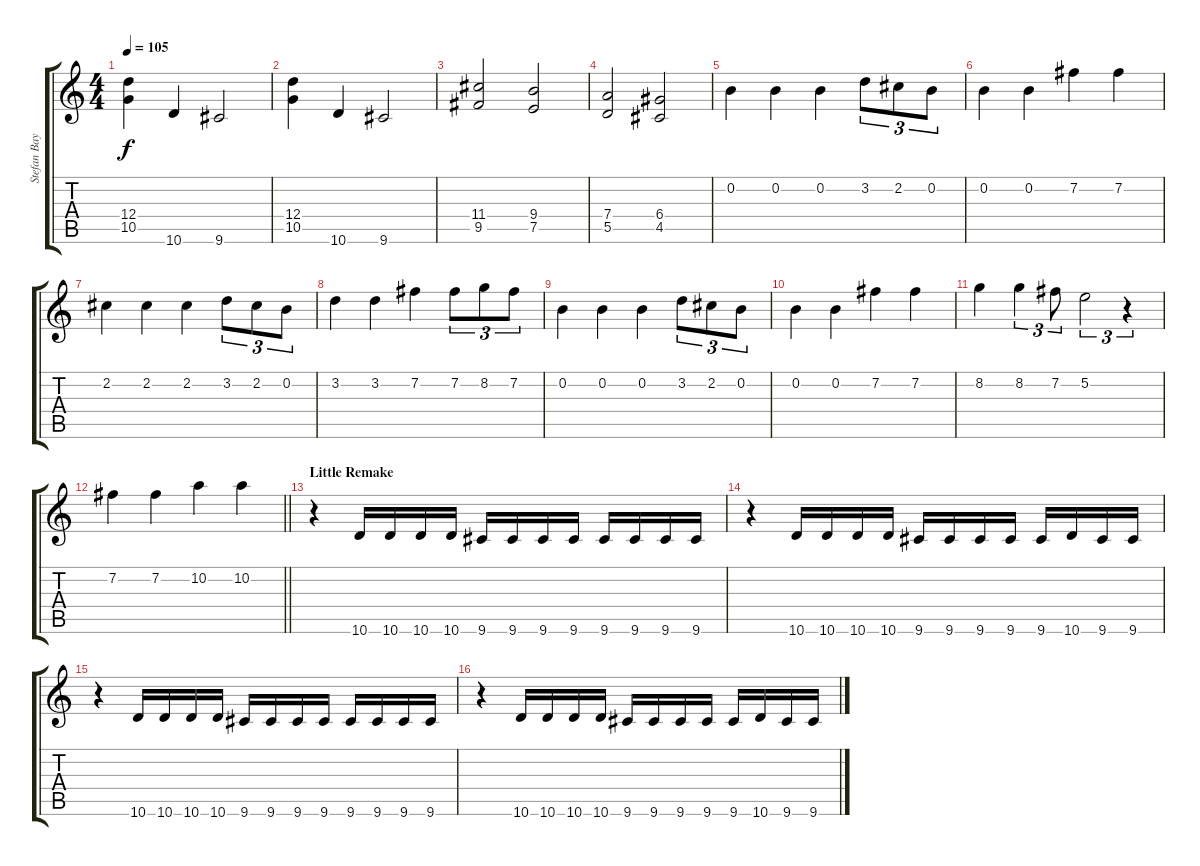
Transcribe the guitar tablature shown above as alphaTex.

\track ("Stefan Bayle(solo)" "Stefan Bay") {instrument overdrivenguitar}
\staff {score tabs}
\tuning (E4 B3 G3 D3 A2 E2) {hide}
\ts (4 4)
\tempo 105
\clef g2
\ks c
(12.4 10.5).4{dy f} 10.6.4 9.6.2 |
(12.4 10.5).4 10.6.4 9.6.2 |
(11.4 9.5).2 (9.4 7.5).2 |
(7.4 5.5).2 (6.4 4.5).2 |
0.2.4 0.2.4 0.2.4 3.2.8{tu (3 2)} 2.2.8{tu (3 2)} 0.2.8{tu (3 2)} |
0.2.4 0.2.4 7.2.4 7.2.4 |
2.2.4 2.2.4 2.2.4 3.2.8{tu (3 2)} 2.2.8{tu (3 2)} 0.2.8{tu (3 2)} |
3.2.4 3.2.4 7.2.4 7.2.8{tu (3 2)} 8.2.8{tu (3 2)} 7.2.8{tu (3 2)} |
0.2.4 0.2.4 0.2.4 3.2.8{tu (3 2)} 2.2.8{tu (3 2)} 0.2.8{tu (3 2)} |
0.2.4 0.2.4 7.2.4 7.2.4 |
8.2.4 8.2.4{tu (3 2)} 7.2.8{tu (3 2)} 5.2.2{tu (3 2)} r.4{tu (3 2)} |
\barLineRight lightlight
7.2.4 7.2.4 10.2.4 10.2.4 |
\section ("" "Little Remake")
r.4 10.6.16 10.6.16 10.6.16 10.6.16 9.6.16 9.6.16 9.6.16 9.6.16 9.6.16 9.6.16 9.6.16 9.6.16 |
r.4 10.6.16 10.6.16 10.6.16 10.6.16 9.6.16 9.6.16 9.6.16 9.6.16 9.6.16 10.6.16 9.6.16 9.6.16 |
r.4 10.6.16 10.6.16 10.6.16 10.6.16 9.6.16 9.6.16 9.6.16 9.6.16 9.6.16 9.6.16 9.6.16 9.6.16 |
r.4 10.6.16 10.6.16 10.6.16 10.6.16 9.6.16 9.6.16 9.6.16 9.6.16 9.6.16 10.6.16 9.6.16 9.6.16
